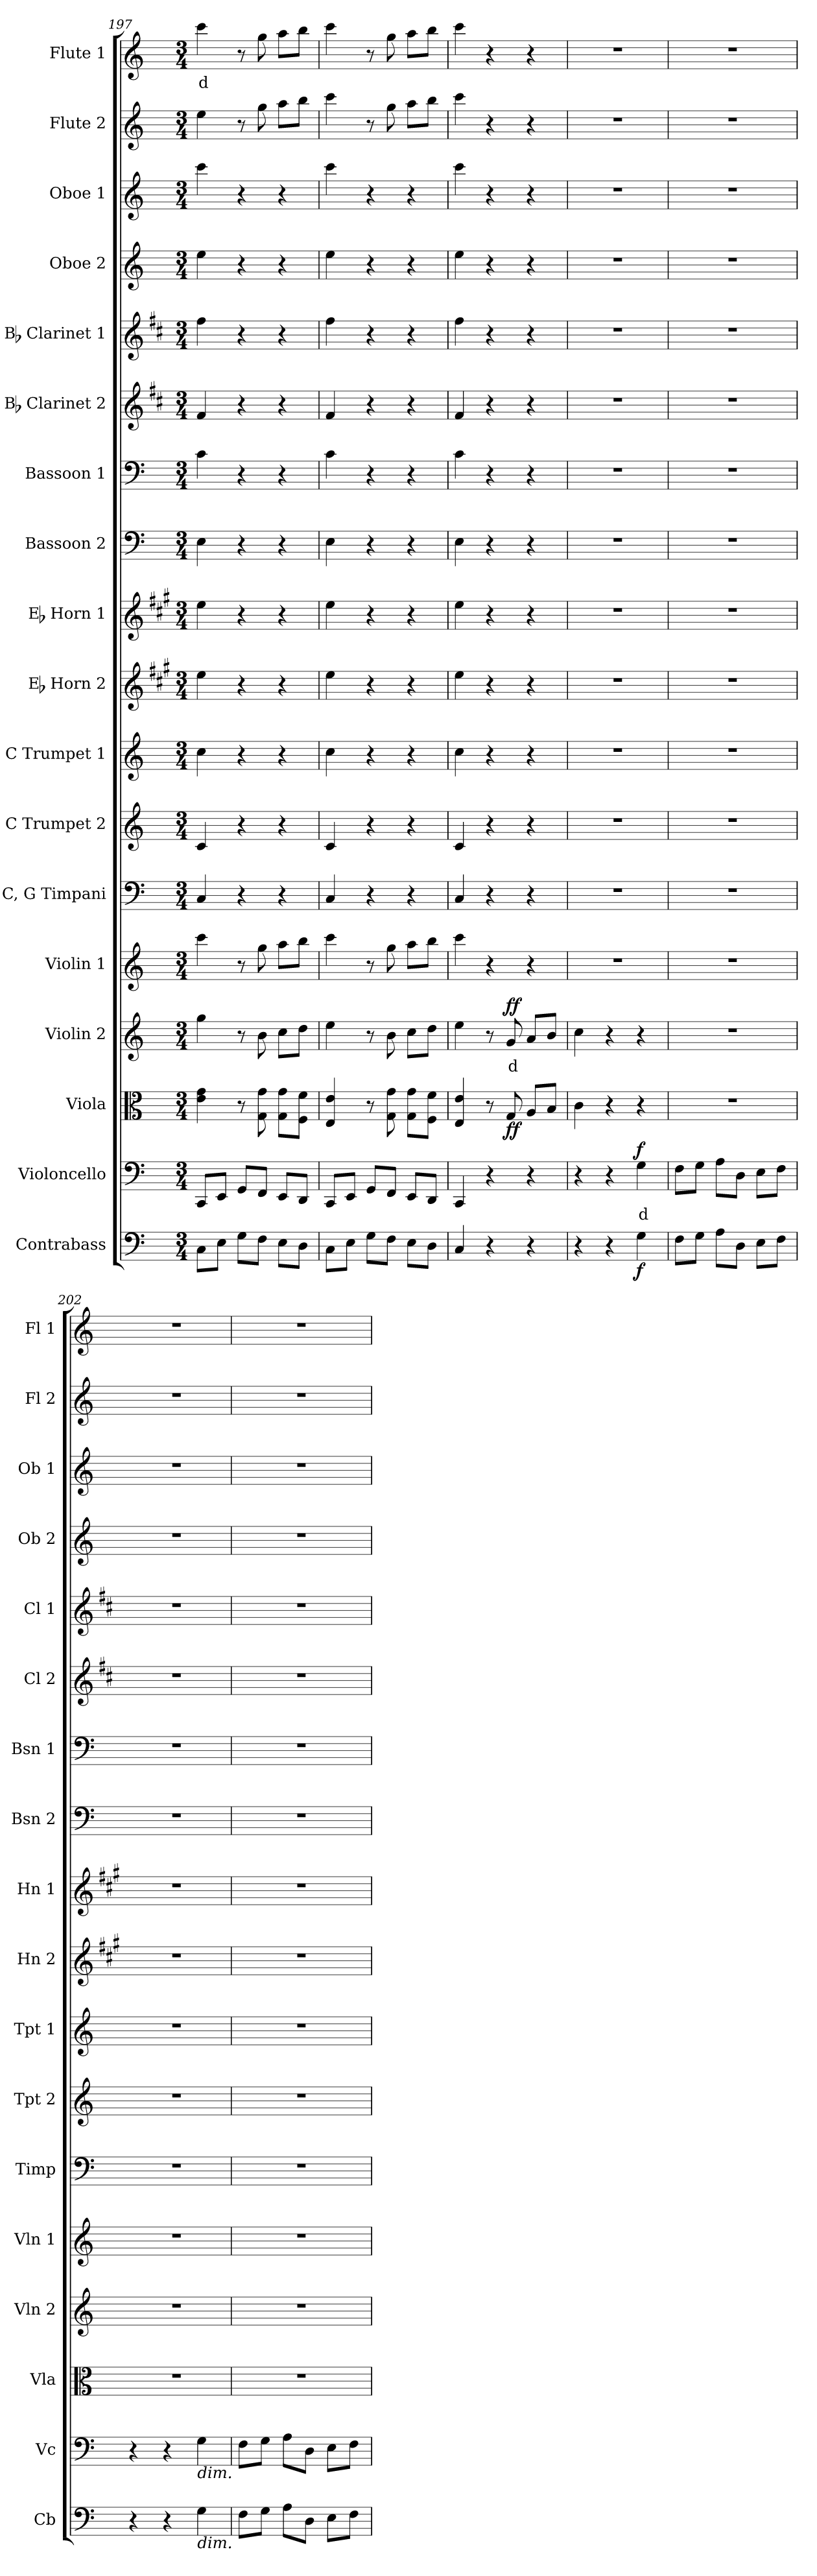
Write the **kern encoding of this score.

**kern	**dynam	**kern	**text	**dynam	**kern	**dynam	**kern	**text	**dynam	**kern	**kern	**kern	**kern	**kern	**kern	**kern	**kern	**kern	**kern	**kern	**kern	**kern	**kern	**text
*part18	*part18	*part17	*part17	*part17	*part16	*part16	*part15	*part15	*part15	*part14	*part13	*part12	*part11	*part10	*part9	*part8	*part7	*part6	*part5	*part4	*part3	*part2	*part1	*part1
*staff18	*staff18	*staff17	*staff17	*staff17	*staff16	*staff16	*staff15	*staff15	*staff15	*staff14	*staff13	*staff12	*staff11	*staff10	*staff9	*staff8	*staff7	*staff6	*staff5	*staff4	*staff3	*staff2	*staff1	*staff1
*I"Contrabass	*	*I"Violoncello	*	*	*I"Viola	*	*I"Violin 2	*	*	*I"Violin 1	*I"C, G Timpani	*I"C Trumpet 2	*I"C Trumpet 1	*I"Eb Horn 2	*I"Eb Horn 1	*I"Bassoon 2	*I"Bassoon 1	*I"Bb Clarinet 2	*I"Bb Clarinet 1	*I"Oboe 2	*I"Oboe 1	*I"Flute 2	*I"Flute 1	*
*I'Cb	*	*I'Vc	*	*	*I'Vla	*	*I'Vln 2	*	*	*I'Vln 1	*I'Timp	*I'Tpt 2	*I'Tpt 1	*I'Hn 2	*I'Hn 1	*I'Bsn 2	*I'Bsn 1	*I'Cl 2	*I'Cl 1	*I'Ob 2	*I'Ob 1	*I'Fl 2	*I'Fl 1	*
*clefF4	*	*clefF4	*	*	*clefC3	*	*clefG2	*	*	*clefG2	*clefF4	*clefG2	*clefG2	*clefG2	*clefG2	*clefF4	*clefF4	*clefG2	*clefG2	*clefG2	*clefG2	*clefG2	*clefG2	*
*ITrd7c12	*	*	*	*	*	*	*	*	*	*	*	*	*	*ITrd5c9	*ITrd5c9	*	*	*ITrd1c2	*ITrd1c2	*	*	*	*	*
*k[]	*	*k[]	*	*	*k[]	*	*k[]	*	*	*k[]	*k[]	*k[]	*k[]	*k[]	*k[]	*k[]	*k[]	*k[]	*k[]	*k[]	*k[]	*k[]	*k[]	*
*M3/4	*	*M3/4	*	*	*M3/4	*	*M3/4	*	*	*M3/4	*M3/4	*M3/4	*M3/4	*M3/4	*M3/4	*M3/4	*M3/4	*M3/4	*M3/4	*M3/4	*M3/4	*M3/4	*M3/4	*
=197	=197	=197	=197	=197	=197	=197	=197	=197	=197	=197	=197	=197	=197	=197	=197	=197	=197	=197	=197	=197	=197	=197	=197	=197
!	!	!	!	!	!	!	!	!	!	!	!	!	!	!	!	!	!	!	!	!	!	!	!	!LO:LY:b:color=#FF0000
8CC\L	.	8CC/L	.	.	4e\ 4g\	.	4gg\	.	.	4ccc\	4C/	4c/	4cc\	4g\	4g\	4E\	4c\	4e/	4ee\	4ee\	4ccc\	4ee\	4ccc\	d
8EE\J	.	8EE/J	.	.	.	.	.	.	.	.	.	.	.	.	.	.	.	.	.	.	.	.	.	.
8GG\L	.	8GG/L	.	.	8r	.	8r	.	.	8r	4r	4r	4r	4r	4r	4r	4r	4r	4r	4r	4r	8r	8r	.
8FF\J	.	8FF/J	.	.	8G\ 8g\	.	8b\	.	.	8gg\	.	.	.	.	.	.	.	.	.	.	.	8gg\	8gg\	.
8EE\L	.	8EE/L	.	.	8G\ 8g\L	.	8cc\L	.	.	8aa\L	4r	4r	4r	4r	4r	4r	4r	4r	4r	4r	4r	8aa\L	8aa\L	.
8DD\J	.	8DD/J	.	.	8F\ 8f\J	.	8dd\J	.	.	8bb\J	.	.	.	.	.	.	.	.	.	.	.	8bb\J	8bb\J	.
=198	=198	=198	=198	=198	=198	=198	=198	=198	=198	=198	=198	=198	=198	=198	=198	=198	=198	=198	=198	=198	=198	=198	=198	=198
8CC\L	.	8CC/L	.	.	4E/ 4e/	.	4ee\	.	.	4ccc\	4C/	4c/	4cc\	4g\	4g\	4E\	4c\	4e/	4ee\	4ee\	4ccc\	4ccc\	4ccc\	.
8EE\J	.	8EE/J	.	.	.	.	.	.	.	.	.	.	.	.	.	.	.	.	.	.	.	.	.	.
8GG\L	.	8GG/L	.	.	8r	.	8r	.	.	8r	4r	4r	4r	4r	4r	4r	4r	4r	4r	4r	4r	8r	8r	.
8FF\J	.	8FF/J	.	.	8G\ 8g\	.	8b\	.	.	8gg\	.	.	.	.	.	.	.	.	.	.	.	8gg\	8gg\	.
8EE\L	.	8EE/L	.	.	8G\ 8g\L	.	8cc\L	.	.	8aa\L	4r	4r	4r	4r	4r	4r	4r	4r	4r	4r	4r	8aa\L	8aa\L	.
8DD\J	.	8DD/J	.	.	8F\ 8f\J	.	8dd\J	.	.	8bb\J	.	.	.	.	.	.	.	.	.	.	.	8bb\J	8bb\J	.
!!LO:PB:g=z
=199	=199	=199	=199	=199	=199	=199	=199	=199	=199	=199	=199	=199	=199	=199	=199	=199	=199	=199	=199	=199	=199	=199	=199	=199
4CC/	.	4CC/	.	.	4E/ 4e/	.	4ee\	.	.	4ccc\	4C/	4c/	4cc\	4g\	4g\	4E\	4c\	4e/	4ee\	4ee\	4ccc\	4ccc\	4ccc\	.
4r	.	4r	.	.	8r	.	8r	.	.	4r	4r	4r	4r	4r	4r	4r	4r	4r	4r	4r	4r	4r	4r	.
!	!	!	!	!	!	!LO:DY:b	!	!LO:LY:b:color=#FF0000	!LO:DY:b	!	!	!	!	!	!	!	!	!	!	!	!	!	!	!
.	.	.	.	.	8G/	ff	8g/	d	ff	.	.	.	.	.	.	.	.	.	.	.	.	.	.	.
4r	.	4r	.	.	8A/L	.	8a/L	.	.	4r	4r	4r	4r	4r	4r	4r	4r	4r	4r	4r	4r	4r	4r	.
.	.	.	.	.	8B/J	.	8b/J	.	.	.	.	.	.	.	.	.	.	.	.	.	.	.	.	.
=200	=200	=200	=200	=200	=200	=200	=200	=200	=200	=200	=200	=200	=200	=200	=200	=200	=200	=200	=200	=200	=200	=200	=200	=200
4r	.	4r	.	.	4c\	.	4cc\	.	.	2.r	2.r	2.r	2.r	2.r	2.r	2.r	2.r	2.r	2.r	2.r	2.r	2.r	2.r	.
4r	.	4r	.	.	4r	.	4r	.	.	.	.	.	.	.	.	.	.	.	.	.	.	.	.	.
!	!LO:DY:b	!	!LO:LY:b:color=#FF0000	!LO:DY:b	!	!	!	!	!	!	!	!	!	!	!	!	!	!	!	!	!	!	!	!
4GG\	f	4G\	d	f	4r	.	4r	.	.	.	.	.	.	.	.	.	.	.	.	.	.	.	.	.
=201	=201	=201	=201	=201	=201	=201	=201	=201	=201	=201	=201	=201	=201	=201	=201	=201	=201	=201	=201	=201	=201	=201	=201	=201
8FF\L	.	8F\L	.	.	2.r	.	2.r	.	.	2.r	2.r	2.r	2.r	2.r	2.r	2.r	2.r	2.r	2.r	2.r	2.r	2.r	2.r	.
8GG\J	.	8G\J	.	.	.	.	.	.	.	.	.	.	.	.	.	.	.	.	.	.	.	.	.	.
8AA\L	.	8A\L	.	.	.	.	.	.	.	.	.	.	.	.	.	.	.	.	.	.	.	.	.	.
8DD\J	.	8D\J	.	.	.	.	.	.	.	.	.	.	.	.	.	.	.	.	.	.	.	.	.	.
8EE\L	.	8E\L	.	.	.	.	.	.	.	.	.	.	.	.	.	.	.	.	.	.	.	.	.	.
8FF\J	.	8F\J	.	.	.	.	.	.	.	.	.	.	.	.	.	.	.	.	.	.	.	.	.	.
=202	=202	=202	=202	=202	=202	=202	=202	=202	=202	=202	=202	=202	=202	=202	=202	=202	=202	=202	=202	=202	=202	=202	=202	=202
4r	.	4r	.	.	2.r	.	2.r	.	.	2.r	2.r	2.r	2.r	2.r	2.r	2.r	2.r	2.r	2.r	2.r	2.r	2.r	2.r	.
4r	.	4r	.	.	.	.	.	.	.	.	.	.	.	.	.	.	.	.	.	.	.	.	.	.
!	!	!LO:TX:b:i:t=dim.	!	!	!	!	!	!	!	!	!	!	!	!	!	!	!	!	!	!	!	!	!	!
!LO:TX:b:i:t=dim.	!	!	!	!	!	!	!	!	!	!	!	!	!	!	!	!	!	!	!	!	!	!	!	!
4GG\	.	4G\	.	.	.	.	.	.	.	.	.	.	.	.	.	.	.	.	.	.	.	.	.	.
=203	=203	=203	=203	=203	=203	=203	=203	=203	=203	=203	=203	=203	=203	=203	=203	=203	=203	=203	=203	=203	=203	=203	=203	=203
8FF\L	.	8F\L	.	.	2.r	.	2.r	.	.	2.r	2.r	2.r	2.r	2.r	2.r	2.r	2.r	2.r	2.r	2.r	2.r	2.r	2.r	.
8GG\J	.	8G\J	.	.	.	.	.	.	.	.	.	.	.	.	.	.	.	.	.	.	.	.	.	.
8AA\L	.	8A\L	.	.	.	.	.	.	.	.	.	.	.	.	.	.	.	.	.	.	.	.	.	.
8DD\J	.	8D\J	.	.	.	.	.	.	.	.	.	.	.	.	.	.	.	.	.	.	.	.	.	.
8EE\L	.	8E\L	.	.	.	.	.	.	.	.	.	.	.	.	.	.	.	.	.	.	.	.	.	.
8FF\J	.	8F\J	.	.	.	.	.	.	.	.	.	.	.	.	.	.	.	.	.	.	.	.	.	.
=	=	=	=	=	=	=	=	=	=	=	=	=	=	=	=	=	=	=	=	=	=	=	=	=
*-	*-	*-	*-	*-	*-	*-	*-	*-	*-	*-	*-	*-	*-	*-	*-	*-	*-	*-	*-	*-	*-	*-	*-	*-
